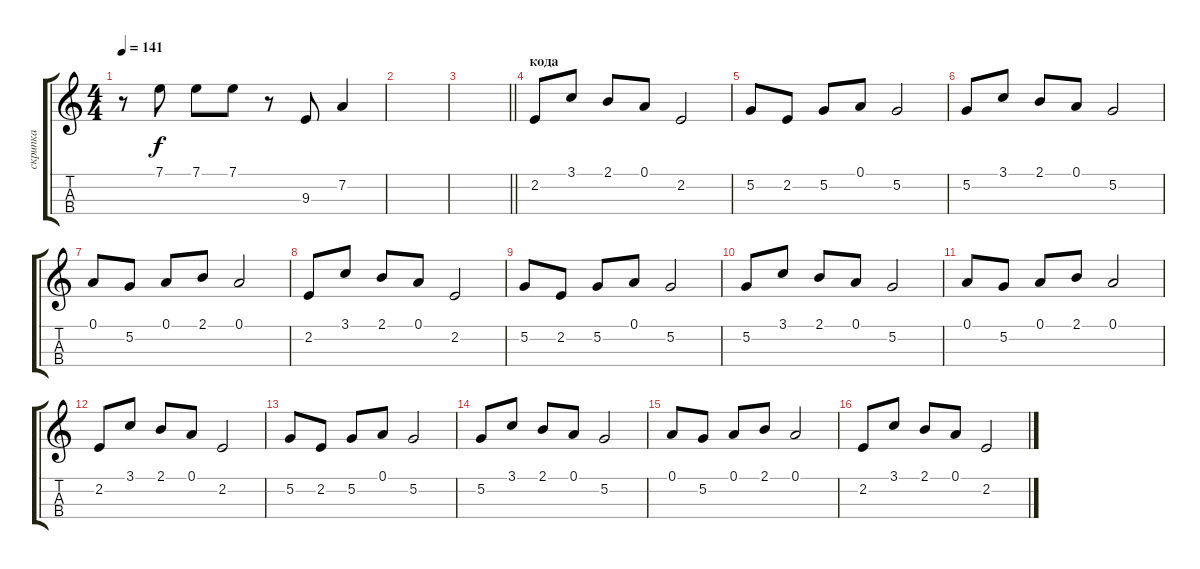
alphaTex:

\track ("скрипка" "скрипка") {instrument violin}
\staff {score tabs}
\tuning (A4 D4 G3 C3) {hide}
\ts (4 4)
\tempo 141
\clef g2
\ks c
r.8{dy f} 7.1.8 7.1.8 7.1.8 r.8 9.3.8 7.2.4 |
|
\barLineRight lightlight
|
\section ("" "кода")
2.2.8{volume 13 balance 8} 3.1.8 2.1.8 0.1.8 2.2.2 |
5.2.8 2.2.8 5.2.8 0.1.8 5.2.2 |
5.2.8 3.1.8 2.1.8 0.1.8 5.2.2 |
0.1.8 5.2.8 0.1.8 2.1.8 0.1.2 |
2.2.8 3.1.8 2.1.8 0.1.8 2.2.2 |
5.2.8 2.2.8 5.2.8 0.1.8 5.2.2 |
5.2.8 3.1.8 2.1.8 0.1.8 5.2.2 |
0.1.8 5.2.8 0.1.8 2.1.8 0.1.2 |
2.2.8 3.1.8 2.1.8 0.1.8 2.2.2 |
5.2.8 2.2.8 5.2.8 0.1.8 5.2.2 |
5.2.8 3.1.8 2.1.8 0.1.8 5.2.2 |
0.1.8 5.2.8 0.1.8 2.1.8 0.1.2 |
2.2.8 3.1.8 2.1.8 0.1.8 2.2.2
